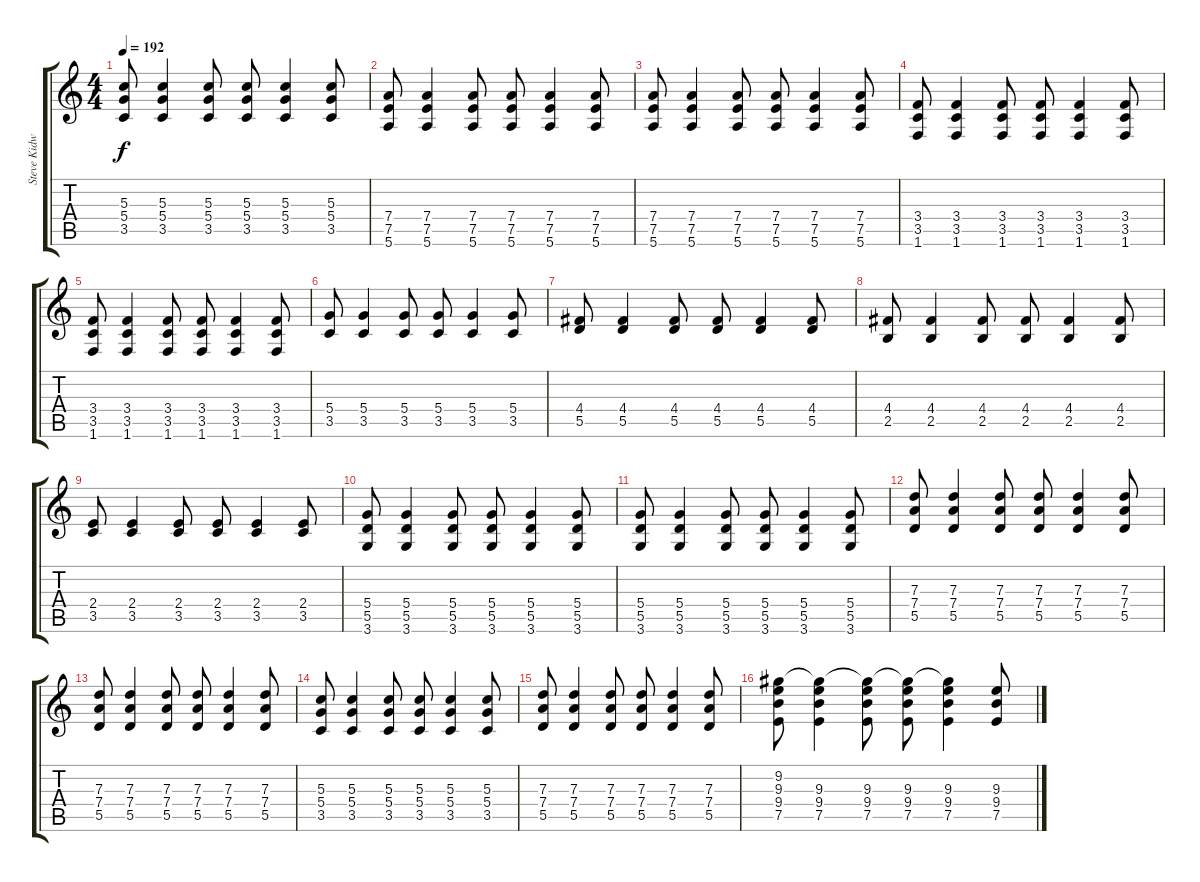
\track ("Steve Kidwiller (1991-Hefe)- Guitar" "Steve Kidw") {instrument distortionguitar}
\staff {score tabs}
\tuning (E4 B3 G3 D3 A2 E2) {hide}
\ts (4 4)
\tempo 192
\clef g2
\ks c
(5.3 5.4 3.5).8{dy f} (5.3 5.4 3.5).4 (5.3 5.4 3.5).8 (5.3 5.4 3.5).8 (5.3 5.4 3.5).4 (5.3 5.4 3.5).8 |
(7.4 7.5 5.6).8 (7.4 7.5 5.6).4 (7.4 7.5 5.6).8 (7.4 7.5 5.6).8 (7.4 7.5 5.6).4 (7.4 7.5 5.6).8 |
(7.4 7.5 5.6).8 (7.4 7.5 5.6).4 (7.4 7.5 5.6).8 (7.4 7.5 5.6).8 (7.4 7.5 5.6).4 (7.4 7.5 5.6).8 |
(3.4 3.5 1.6).8 (3.4 3.5 1.6).4 (3.4 3.5 1.6).8 (3.4 3.5 1.6).8 (3.4 3.5 1.6).4 (3.4 3.5 1.6).8 |
(3.4 3.5 1.6).8 (3.4 3.5 1.6).4 (3.4 3.5 1.6).8 (3.4 3.5 1.6).8 (3.4 3.5 1.6).4 (3.4 3.5 1.6).8 |
(5.4 3.5).8 (5.4 3.5).4 (5.4 3.5).8 (5.4 3.5).8 (5.4 3.5).4 (5.4 3.5).8 |
(4.4 5.5).8 (4.4 5.5).4 (4.4 5.5).8 (4.4 5.5).8 (4.4 5.5).4 (4.4 5.5).8 |
(4.4 2.5).8 (4.4 2.5).4 (4.4 2.5).8 (4.4 2.5).8 (4.4 2.5).4 (4.4 2.5).8 |
(2.4 3.5).8 (2.4 3.5).4 (2.4 3.5).8 (2.4 3.5).8 (2.4 3.5).4 (2.4 3.5).8 |
(5.4 5.5 3.6).8 (5.4 5.5 3.6).4 (5.4 5.5 3.6).8 (5.4 5.5 3.6).8 (5.4 5.5 3.6).4 (5.4 5.5 3.6).8 |
(5.4 5.5 3.6).8 (5.4 5.5 3.6).4 (5.4 5.5 3.6).8 (5.4 5.5 3.6).8 (5.4 5.5 3.6).4 (5.4 5.5 3.6).8 |
(7.3 7.4 5.5).8 (7.3 7.4 5.5).4 (7.3 7.4 5.5).8 (7.3 7.4 5.5).8 (7.3 7.4 5.5).4 (7.3 7.4 5.5).8 |
(7.3 7.4 5.5).8 (7.3 7.4 5.5).4 (7.3 7.4 5.5).8 (7.3 7.4 5.5).8 (7.3 7.4 5.5).4 (7.3 7.4 5.5).8 |
(5.3 5.4 3.5).8 (5.3 5.4 3.5).4 (5.3 5.4 3.5).8 (5.3 5.4 3.5).8 (5.3 5.4 3.5).4 (5.3 5.4 3.5).8 |
(7.3 7.4 5.5).8 (7.3 7.4 5.5).4 (7.3 7.4 5.5).8 (7.3 7.4 5.5).8 (7.3 7.4 5.5).4 (7.3 7.4 5.5).8 |
(9.2 9.3 9.4 7.5).8 (9.2{t} 9.3 9.4 7.5).4 (9.2{t} 9.3 9.4 7.5).8 (9.2{t} 9.3 9.4 7.5).8 (9.2{t} 9.3 9.4 7.5).4 (9.3 9.4 7.5).8
